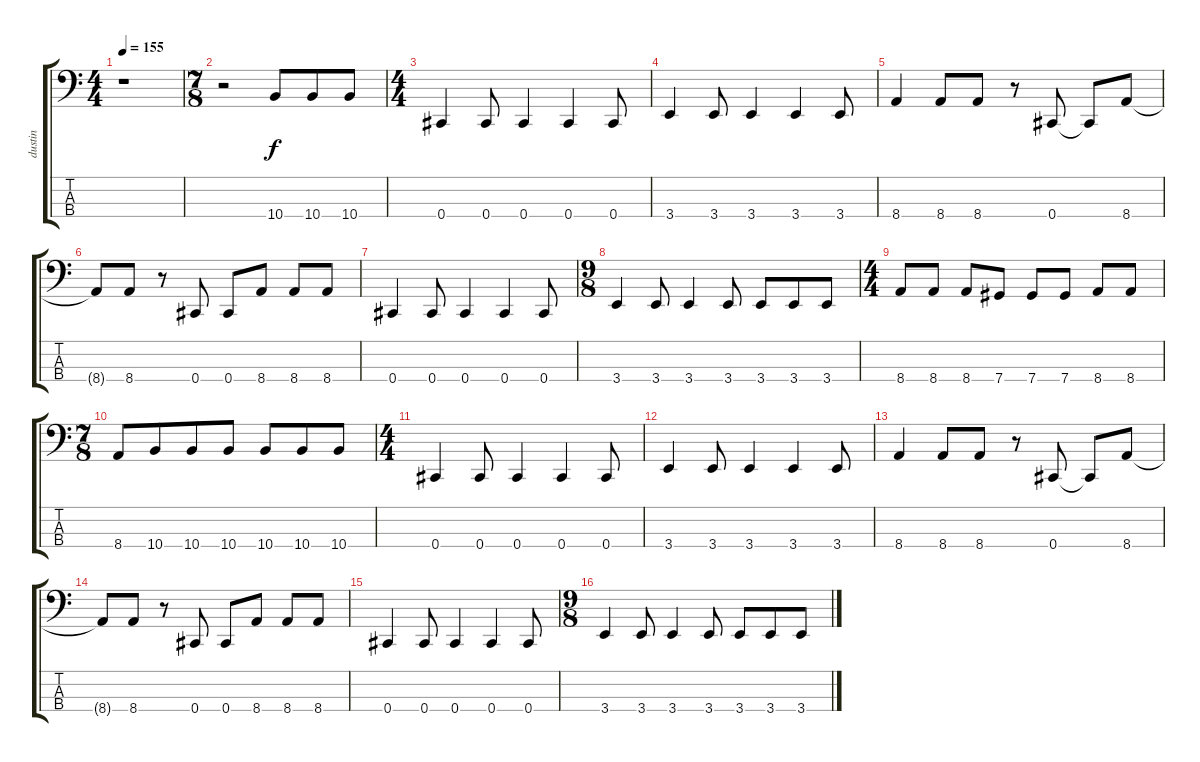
\track ("dustin" "dustin") {instrument electricbassfinger}
\staff {score tabs}
\tuning (Gb2 Db2 Ab1 Db1) {hide}
\ts (4 4)
\tempo 155
\clef f4
\ks c
r.1{dy f} |
\ts (7 8)
r.2 10.4.8 10.4.8 10.4.8 |
\ts (4 4)
0.4.4 0.4.8 0.4.4 0.4.4 0.4.8 |
3.4.4 3.4.8 3.4.4 3.4.4 3.4.8 |
8.4.4 8.4.8 8.4.8 r.8 0.4.8 0.4{t}.8 8.4.8 |
8.4{t}.8 8.4.8 r.8 0.4.8 0.4.8 8.4.8 8.4.8 8.4.8 |
0.4.4 0.4.8 0.4.4 0.4.4 0.4.8 |
\ts (9 8)
3.4.4 3.4.8 3.4.4 3.4.8 3.4.8 3.4.8 3.4.8 |
\ts (4 4)
8.4.8 8.4.8 8.4.8 7.4.8 7.4.8 7.4.8 8.4.8 8.4.8 |
\ts (7 8)
8.4.8 10.4.8 10.4.8 10.4.8 10.4.8 10.4.8 10.4.8 |
\ts (4 4)
0.4.4 0.4.8 0.4.4 0.4.4 0.4.8 |
3.4.4 3.4.8 3.4.4 3.4.4 3.4.8 |
8.4.4 8.4.8 8.4.8 r.8 0.4.8 0.4{t}.8 8.4.8 |
8.4{t}.8 8.4.8 r.8 0.4.8 0.4.8 8.4.8 8.4.8 8.4.8 |
0.4.4 0.4.8 0.4.4 0.4.4 0.4.8 |
\ts (9 8)
3.4.4 3.4.8 3.4.4 3.4.8 3.4.8 3.4.8 3.4.8
